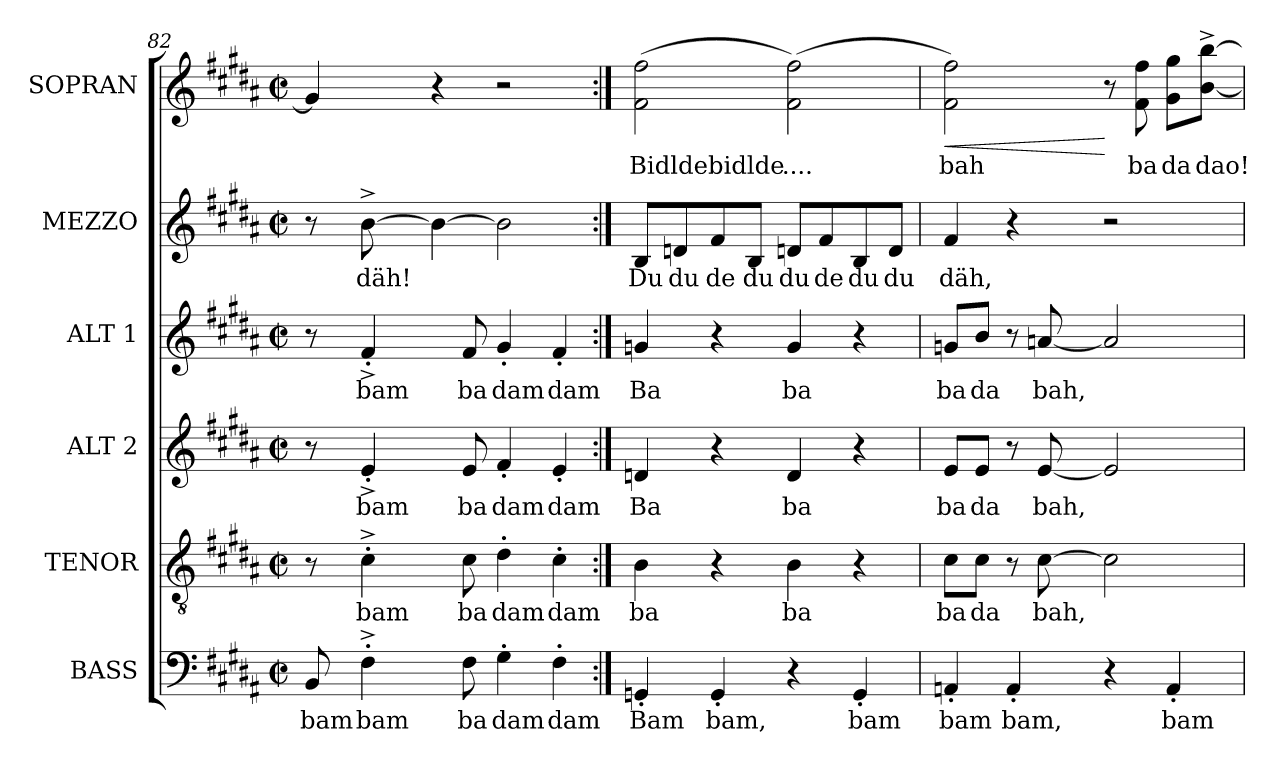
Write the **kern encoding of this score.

**kern	**text	**kern	**text	**kern	**text	**kern	**text	**kern	**text	**kern	**text	**dynam
*part6	*part6	*part5	*part5	*part4	*part4	*part3	*part3	*part2	*part2	*part1	*part1	*part1
*staff6	*staff6	*staff5	*staff5	*staff4	*staff4	*staff3	*staff3	*staff2	*staff2	*staff1	*staff1	*staff1
*I"BASS	*	*I"TENOR	*	*I"ALT 2	*	*I"ALT 1	*	*I"MEZZO	*	*I"SOPRAN	*	*
*I'B	*	*I'T	*	*I'A2	*	*I'A1	*	*	*	*I'S	*	*
*clefF4	*	*clefGv2	*	*clefG2	*	*clefG2	*	*clefG2	*	*clefG2	*	*
*	*	*ITrd7c12	*	*	*	*	*	*	*	*	*	*
*k[f#c#g#d#a#]	*	*k[f#c#g#d#a#]	*	*k[f#c#g#d#a#]	*	*k[f#c#g#d#a#]	*	*k[f#c#g#d#a#]	*	*k[f#c#g#d#a#]	*	*
*B:	*	*B:	*	*B:	*	*B:	*	*B:	*	*B:	*	*
*M2/2	*	*M2/2	*	*M2/2	*	*M2/2	*	*M2/2	*	*M2/2	*	*
*met(c|)	*	*met(c|)	*	*met(c|)	*	*met(c|)	*	*met(c|)	*	*met(c|)	*	*
=82	=82	=82	=82	=82	=82	=82	=82	=82	=82	=82	=82	=82
!	!LO:LY:b:color=#000000	!	!	!	!	!	!	!	!	!	!	!
8BBi/	bam	8r	.	8r	.	8r	.	8r	.	4g#i/]	.	.
!	!LO:LY:b:color=#000000	!	!	!	!	!	!	!	!	!	!	!
!	!	!	!LO:LY:b:color=#000000	!	!	!	!	!	!	!	!	!
!	!	!	!	!	!LO:LY:b:color=#000000	!	!	!	!	!	!	!
!	!	!	!	!	!	!	!LO:LY:b:color=#000000	!	!	!	!	!
!	!	!	!	!	!	!	!	!	!LO:LY:b:color=#000000	!	!	!
4F#'^i\	bam	4C#'^i\	bam	4e'^i/	bam	4f#'^i/	bam	[>8b^i\	däh!	.	.	.
.	.	.	.	.	.	.	.	4bi\_>	.	4r	.	.
!	!LO:LY:b:color=#000000	!	!	!	!	!	!	!	!	!	!	!
!	!	!	!LO:LY:b:color=#000000	!	!	!	!	!	!	!	!	!
!	!	!	!	!	!LO:LY:b:color=#000000	!	!	!	!	!	!	!
!	!	!	!	!	!	!	!LO:LY:b:color=#000000	!	!	!	!	!
8F#i\	ba	8C#i\	ba	8ei/	ba	8f#i/	ba	.	.	.	.	.
!	!LO:LY:b:color=#000000	!	!	!	!	!	!	!	!	!	!	!
!	!	!	!LO:LY:b:color=#000000	!	!	!	!	!	!	!	!	!
!	!	!	!	!	!LO:LY:b:color=#000000	!	!	!	!	!	!	!
!	!	!	!	!	!	!	!LO:LY:b:color=#000000	!	!	!	!	!
4G#'i\	dam	4D#'i\	dam	4f#'i/	dam	4g#'i/	dam	2bi\]	.	2r	.	.
!	!LO:LY:b:color=#000000	!	!	!	!	!	!	!	!	!	!	!
!	!	!	!LO:LY:b:color=#000000	!	!	!	!	!	!	!	!	!
!	!	!	!	!	!LO:LY:b:color=#000000	!	!	!	!	!	!	!
!	!	!	!	!	!	!	!LO:LY:b:color=#000000	!	!	!	!	!
4F#'i\	dam	4C#'i\	dam	4e'i/	dam	4f#'i/	dam	.	.	.	.	.
!!LO:LB:g=z
=83:|!	=83:|!	=83:|!	=83:|!	=83:|!	=83:|!	=83:|!	=83:|!	=83:|!	=83:|!	=83:|!	=83:|!	=83:|!
!	!LO:LY:b:color=#000000	!	!	!	!	!	!	!	!	!	!	!
!	!	!	!LO:LY:b:color=#000000	!	!	!	!	!	!	!	!	!
!	!	!	!	!	!LO:LY:b:color=#000000	!	!	!	!	!	!	!
!	!	!	!	!	!	!	!LO:LY:b:color=#000000	!	!	!	!	!
!	!	!	!	!	!	!	!	!	!LO:LY:b:color=#000000	!	!	!
!	!	!	!	!	!	!	!	!	!	!	!LO:LY:b:color=#000000	!
4GGn'i/	Bam	4BBi\	ba	4dni/	Ba	4gni/	Ba	8Bi/L	Du	(2f#i\ 2ff#i	Bidldebidlde	.
!	!	!	!	!	!	!	!	!	!LO:LY:b:color=#000000	!	!	!
.	.	.	.	.	.	.	.	8dni/	du	.	.	.
!	!LO:LY:b:color=#000000	!	!	!	!	!	!	!	!	!	!	!
!	!	!	!	!	!	!	!	!	!LO:LY:b:color=#000000	!	!	!
4GG'i/	bam,	4r	.	4r	.	4r	.	8f#i/	de	.	.	.
!	!	!	!	!	!	!	!	!	!LO:LY:b:color=#000000	!	!	!
.	.	.	.	.	.	.	.	8Bi/J	du	.	.	.
!	!	!	!LO:LY:b:color=#000000	!	!	!	!	!	!	!	!	!
!	!	!	!	!	!LO:LY:b:color=#000000	!	!	!	!	!	!	!
!	!	!	!	!	!	!	!LO:LY:b:color=#000000	!	!	!	!	!
!	!	!	!	!	!	!	!	!	!LO:LY:b:color=#000000	!	!	!
!	!	!	!	!	!	!	!	!	!	!	!LO:LY:b:color=#000000	!
4r	.	4BBi\	ba	4di/	ba	4gi/	ba	8dni/L	du	(2f#i\ 2ff#i)	....	.
!	!	!	!	!	!	!	!	!	!LO:LY:b:color=#000000	!	!	!
.	.	.	.	.	.	.	.	8f#i/	de	.	.	.
!	!LO:LY:b:color=#000000	!	!	!	!	!	!	!	!	!	!	!
!	!	!	!	!	!	!	!	!	!LO:LY:b:color=#000000	!	!	!
4GG'i/	bam	4r	.	4r	.	4r	.	8Bi/	du	.	.	.
!	!	!	!	!	!	!	!	!	!LO:LY:b:color=#000000	!	!	!
.	.	.	.	.	.	.	.	8di/J	du	.	.	.
=84	=84	=84	=84	=84	=84	=84	=84	=84	=84	=84	=84	=84
!	!LO:LY:b:color=#000000	!	!	!	!	!	!	!	!	!	!	!
!	!	!	!LO:LY:b:color=#000000	!	!	!	!	!	!	!	!	!
!	!	!	!	!	!LO:LY:b:color=#000000	!	!	!	!	!	!	!
!	!	!	!	!	!	!	!LO:LY:b:color=#000000	!	!	!	!	!
!	!	!	!	!	!	!	!	!	!LO:LY:b:color=#000000	!	!	!
!	!	!	!	!	!	!	!	!	!	!	!LO:LY:b:color=#000000	!LO:HP:b
4AAn'i/	bam	8C#i\L	ba	8ei/L	ba	8gni/L	ba	4f#i/	däh,	2f#i\ 2ff#i)	bah	<
!	!	!	!LO:LY:b:color=#000000	!	!	!	!	!	!	!	!	!
!	!	!	!	!	!LO:LY:b:color=#000000	!	!	!	!	!	!	!
!	!	!	!	!	!	!	!LO:LY:b:color=#000000	!	!	!	!	!
.	.	8C#i\J	da	8ei/J	da	8bi/J	da	.	.	.	.	.
!	!LO:LY:b:color=#000000	!	!	!	!	!	!	!	!	!	!	!
4AA'i/	bam,	8r	.	8r	.	8r	.	4r	.	.	.	.
!	!	!	!LO:LY:b:color=#000000	!	!	!	!	!	!	!	!	!
!	!	!	!	!	!LO:LY:b:color=#000000	!	!	!	!	!	!	!
!	!	!	!	!	!	!	!LO:LY:b:color=#000000	!	!	!	!	!
.	.	[>8C#i\	bah,	[<8ei/	bah,	[<8ani/	bah,	.	.	.	.	.
4r	.	2C#i\]	.	2ei/]	.	2ai/]	.	2r	.	8r	.	[
!	!	!	!	!	!	!	!	!	!	!	!LO:LY:b:color=#000000	!
.	.	.	.	.	.	.	.	.	.	8f#i\ 8ff#i	ba	.
!	!LO:LY:b:color=#000000	!	!	!	!	!	!	!	!	!	!	!
!	!	!	!	!	!	!	!	!	!	!	!LO:LY:b:color=#000000	!
4AA'i/	bam	.	.	.	.	.	.	.	.	8g#i\ 8gg#iL	da	.
!	!	!	!	!	!	!	!	!	!	!	!LO:LY:b:color=#000000	!
.	.	.	.	.	.	.	.	.	.	[<8bi\^ [>8bbi^J	dao!	.
=	=	=	=	=	=	=	=	=	=	=	=	=
*-	*-	*-	*-	*-	*-	*-	*-	*-	*-	*-	*-	*-
